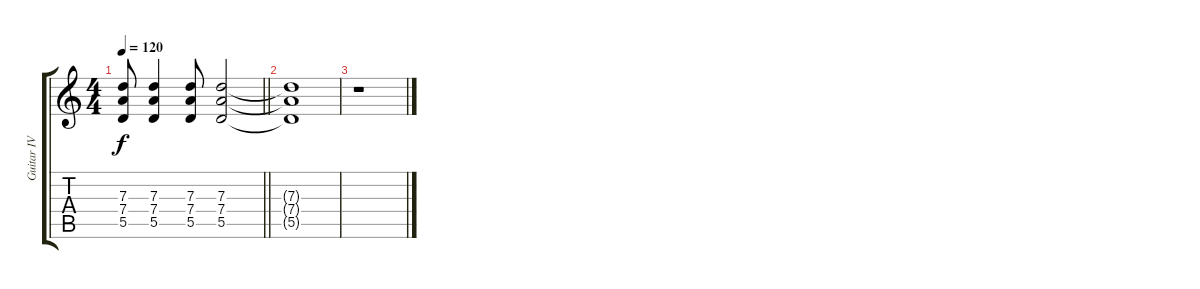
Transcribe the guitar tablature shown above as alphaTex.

\track ("Guitar IV" "Guitar IV") {instrument electricguitarclean}
\staff {score tabs}
\tuning (E4 B3 G3 D3 A2 E2) {hide}
\ts (4 4)
\tempo 120
\clef g2
\barLineRight lightlight
\ks c
(7.3 7.4 5.5).8{dy f} (7.3 7.4 5.5).4 (7.3 7.4 5.5).8 (7.3 7.4 5.5).2 |
(7.3{t} 7.4{t} 5.5{t}).1 |
r.1
